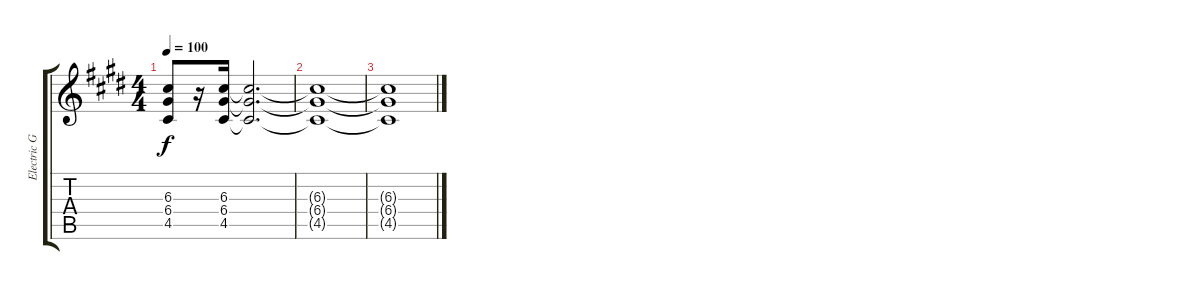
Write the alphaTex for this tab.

\track ("Electric Guitar (R)" "Electric G") {instrument distortionguitar}
\staff {score tabs}
\tuning (E4 B3 G3 D3 A2 E2) {hide}
\ts (4 4)
\tempo 100
\clef g2
\ks e
(6.3 6.4 4.5).8{dy f} r.16 (6.3 6.4 4.5).16 (6.3{t} 6.4{t} 4.5{t}).2{d} |
(6.3{t} 6.4{t} 4.5{t}).1 |
(6.3{t} 6.4{t} 4.5{t}).1
